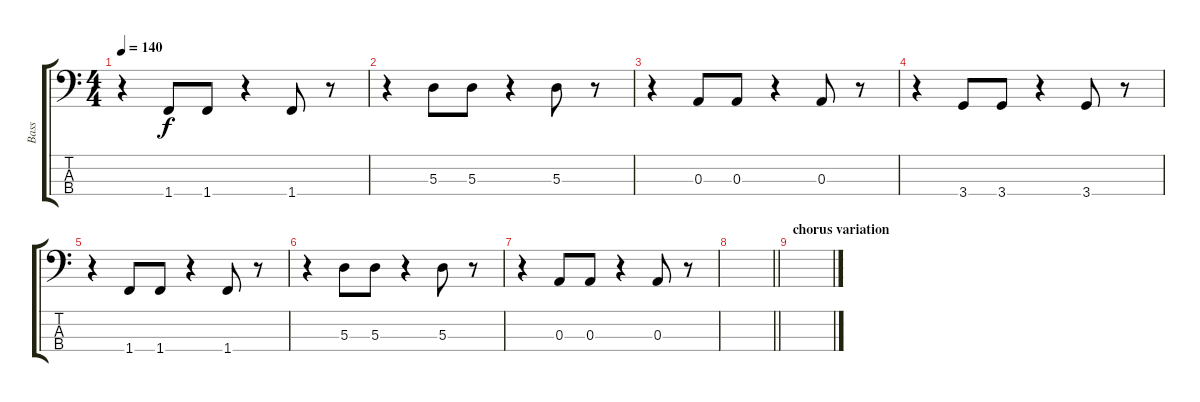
\track ("Bass" "Bass") {instrument electricbassfinger}
\staff {score tabs}
\tuning (G2 D2 A1 E1) {hide}
\ts (4 4)
\tempo 140
\clef f4
\ks c
r.4{dy f} 1.4.8 1.4.8 r.4 1.4.8 r.8 |
r.4 5.3.8 5.3.8 r.4 5.3.8 r.8 |
r.4 0.3.8 0.3.8 r.4 0.3.8 r.8 |
r.4 3.4.8 3.4.8 r.4 3.4.8 r.8 |
r.4 1.4.8 1.4.8 r.4 1.4.8 r.8 |
r.4 5.3.8 5.3.8 r.4 5.3.8 r.8 |
r.4 0.3.8 0.3.8 r.4 0.3.8 r.8 |
\barLineRight lightlight
|
\section ("" "chorus variation")
